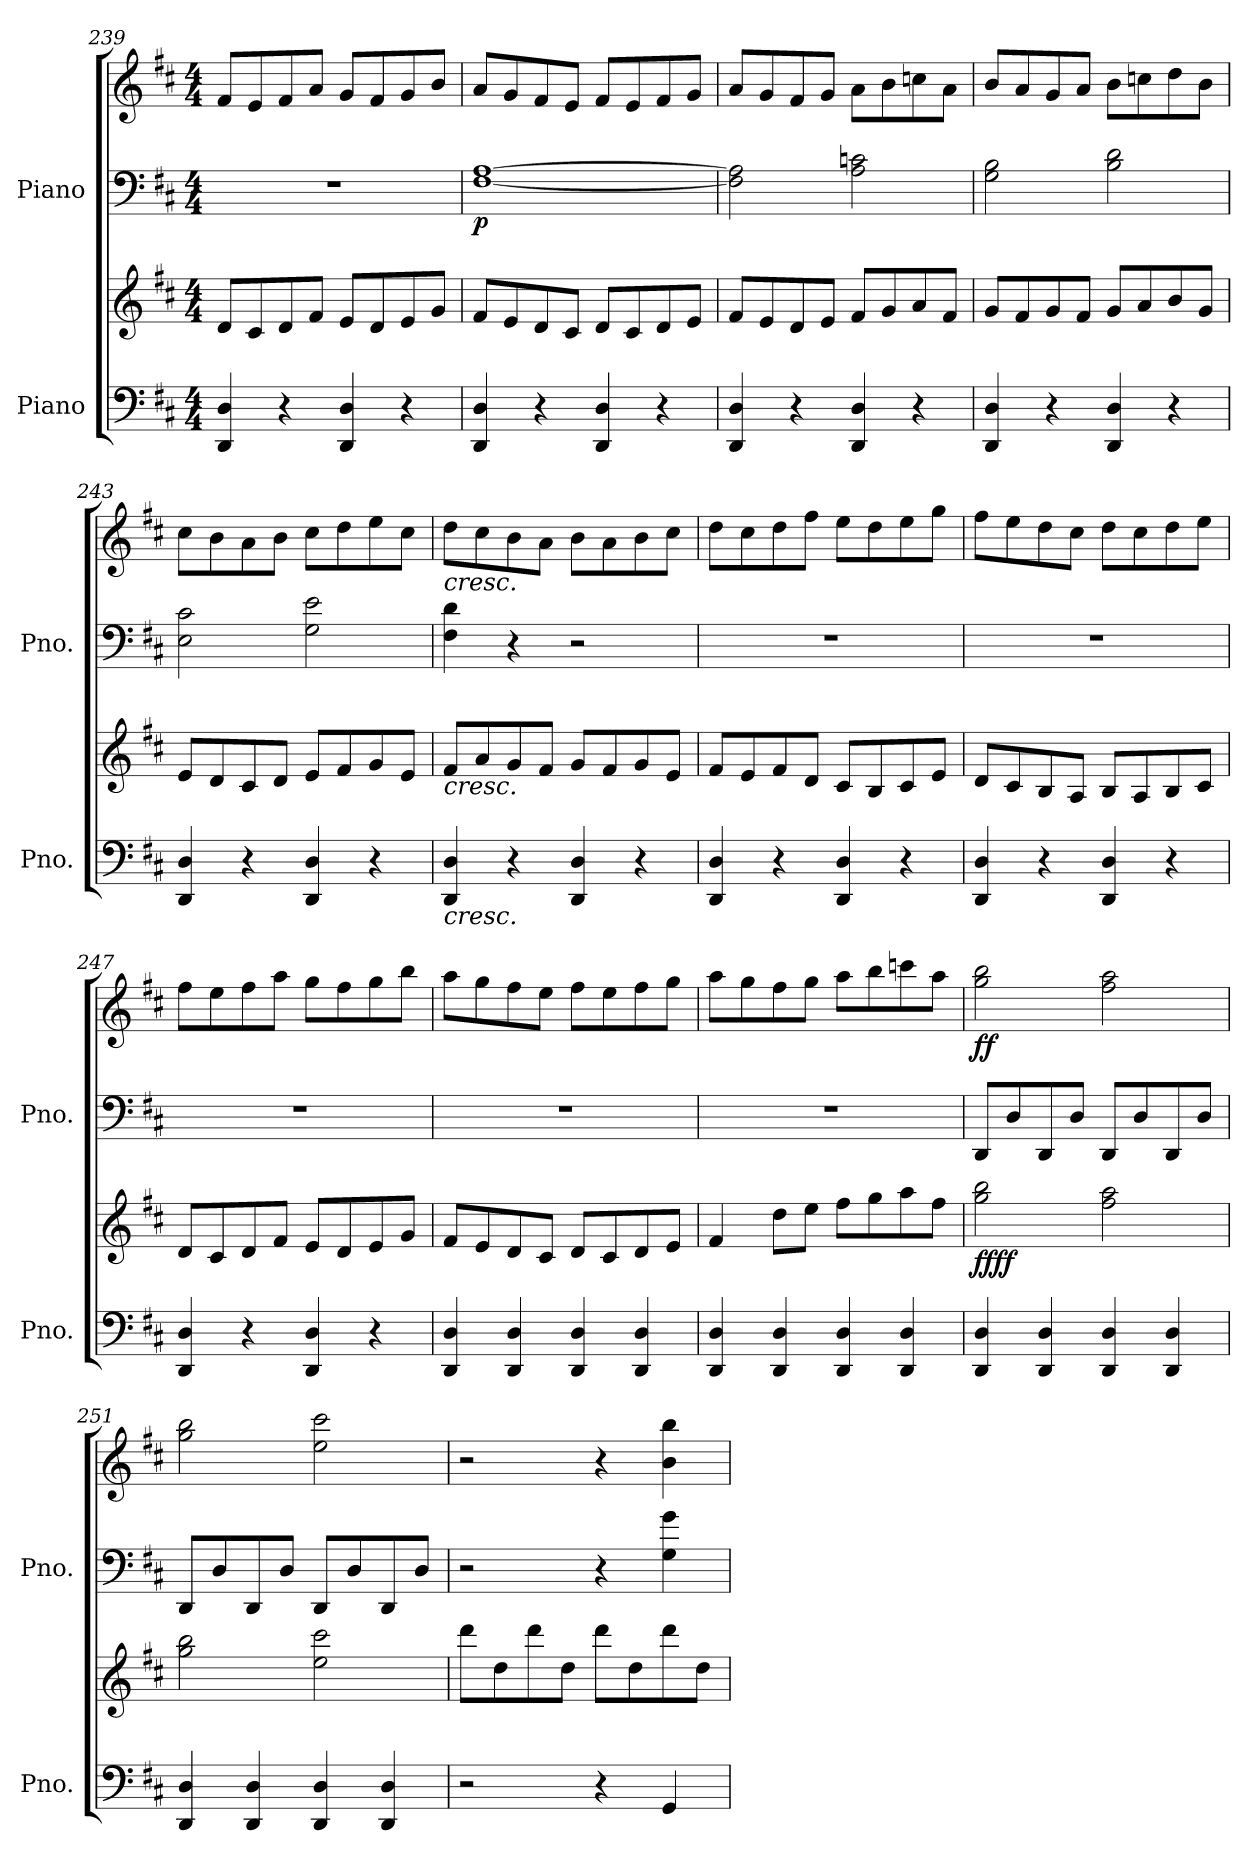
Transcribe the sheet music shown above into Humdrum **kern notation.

**kern	**kern	**dynam	**kern	**kern	**dynam
*part2	*part2	*part2	*part1	*part1	*part1
*staff4	*staff3	*staff3/4	*staff2	*staff1	*staff1/2
*I"Piano	*	*	*I"Piano	*	*
*I'Pno.	*	*	*I'Pno.	*	*
*clefF4	*clefG2	*	*clefF4	*clefG2	*
*k[f#c#]	*k[f#c#]	*	*k[f#c#]	*k[f#c#]	*
*M4/4	*M4/4	*	*M4/4	*M4/4	*
=239	=239	=239	=239	=239	=239
4DD/ 4D/	8d/L	.	1r	8f#/L	.
.	8c#/	.	.	8e/	.
4r	8d/	.	.	8f#/	.
.	8f#/J	.	.	8a/J	.
4DD/ 4D/	8e/L	.	.	8g/L	.
.	8d/	.	.	8f#/	.
4r	8e/	.	.	8g/	.
.	8g/J	.	.	8b/J	.
!!LO:PB:g=z
=240	=240	=240	=240	=240	=240
!	!	!	!	!	!LO:DY:b=2
4DD/ 4D/	8f#/L	.	[1F# [1A	8a/L	p
.	8e/	.	.	8g/	.
4r	8d/	.	.	8f#/	.
.	8c#/J	.	.	8e/J	.
4DD/ 4D/	8d/L	.	.	8f#/L	.
.	8c#/	.	.	8e/	.
4r	8d/	.	.	8f#/	.
.	8e/J	.	.	8g/J	.
=241	=241	=241	=241	=241	=241
4DD/ 4D/	8f#/L	.	2F#\] 2A\]	8a/L	.
.	8e/	.	.	8g/	.
4r	8d/	.	.	8f#/	.
.	8e/J	.	.	8g/J	.
4DD/ 4D/	8f#/L	.	2A\ 2cn\	8a\L	.
.	8g/	.	.	8b\	.
4r	8a/	.	.	8ccn\	.
.	8f#/J	.	.	8a\J	.
=242	=242	=242	=242	=242	=242
4DD/ 4D/	8g/L	.	2G\ 2B\	8b/L	.
.	8f#/	.	.	8a/	.
4r	8g/	.	.	8g/	.
.	8f#/J	.	.	8a/J	.
4DD/ 4D/	8g/L	.	2B\ 2d\	8b\L	.
.	8a/	.	.	8ccn\	.
4r	8b/	.	.	8dd\	.
.	8g/J	.	.	8b\J	.
=243	=243	=243	=243	=243	=243
4DD/ 4D/	8e/L	.	2E\ 2c#\	8cc#\L	.
.	8d/	.	.	8b\	.
4r	8c#/	.	.	8a\	.
.	8d/J	.	.	8b\J	.
4DD/ 4D/	8e/L	.	2G\ 2e\	8cc#\L	.
.	8f#/	.	.	8dd\	.
4r	8g/	.	.	8ee\	.
.	8e/J	.	.	8cc#\J	.
=244	=244	=244	=244	=244	=244
!	!	!	!	!LO:TX:b:i:t=cresc.	!
!	!LO:TX:b:i:t=cresc.	!	!	!	!
!LO:TX:b:i:t=cresc.	!	!	!	!	!
4DD/ 4D/	8f#/L	.	4F#\ 4d\	8dd\L	.
.	8a/	.	.	8cc#\	.
4r	8g/	.	4r	8b\	.
.	8f#/J	.	.	8a\J	.
4DD/ 4D/	8g/L	.	2r	8b\L	.
.	8f#/	.	.	8a\	.
4r	8g/	.	.	8b\	.
.	8e/J	.	.	8cc#\J	.
!!LO:LB:g=z
=245	=245	=245	=245	=245	=245
4DD/ 4D/	8f#/L	.	1r	8dd\L	.
.	8e/	.	.	8cc#\	.
4r	8f#/	.	.	8dd\	.
.	8d/J	.	.	8ff#\J	.
4DD/ 4D/	8c#/L	.	.	8ee\L	.
.	8B/	.	.	8dd\	.
4r	8c#/	.	.	8ee\	.
.	8e/J	.	.	8gg\J	.
=246	=246	=246	=246	=246	=246
4DD/ 4D/	8d/L	.	1r	8ff#\L	.
.	8c#/	.	.	8ee\	.
4r	8B/	.	.	8dd\	.
.	8A/J	.	.	8cc#\J	.
4DD/ 4D/	8B/L	.	.	8dd\L	.
.	8A/	.	.	8cc#\	.
4r	8B/	.	.	8dd\	.
.	8c#/J	.	.	8ee\J	.
=247	=247	=247	=247	=247	=247
4DD/ 4D/	8d/L	.	1r	8ff#\L	.
.	8c#/	.	.	8ee\	.
4r	8d/	.	.	8ff#\	.
.	8f#/J	.	.	8aa\J	.
4DD/ 4D/	8e/L	.	.	8gg\L	.
.	8d/	.	.	8ff#\	.
4r	8e/	.	.	8gg\	.
.	8g/J	.	.	8bb\J	.
=248	=248	=248	=248	=248	=248
4DD/ 4D/	8f#/L	.	1r	8aa\L	.
.	8e/	.	.	8gg\	.
4DD/ 4D/	8d/	.	.	8ff#\	.
.	8c#/J	.	.	8ee\J	.
4DD/ 4D/	8d/L	.	.	8ff#\L	.
.	8c#/	.	.	8ee\	.
4DD/ 4D/	8d/	.	.	8ff#\	.
.	8e/J	.	.	8gg\J	.
!!LO:LB:g=z
=249	=249	=249	=249	=249	=249
4DD/ 4D/	4f#/	.	1r	8aa\L	.
.	.	.	.	8gg\	.
4DD/ 4D/	8dd\L	.	.	8ff#\	.
.	8ee\J	.	.	8gg\J	.
4DD/ 4D/	8ff#\L	.	.	8aa\L	.
.	8gg\	.	.	8bb\	.
4DD/ 4D/	8aa\	.	.	8cccn\	.
.	8ff#\J	.	.	8aa\J	.
=250	=250	=250	=250	=250	=250
!	!	!LO:DY:b	!	!	!
!	!	!LO:DY:n=1:b	!	!	!LO:DY:b
4DD/ 4D/	2gg\ 2bb\	ff ff	8DD/L	2gg\ 2bb\	ff
.	.	.	8D/	.	.
4DD/ 4D/	.	.	8DD/	.	.
.	.	.	8D/J	.	.
4DD/ 4D/	2ff#\ 2aa\	.	8DD/L	2ff#\ 2aa\	.
.	.	.	8D/	.	.
4DD/ 4D/	.	.	8DD/	.	.
.	.	.	8D/J	.	.
=251	=251	=251	=251	=251	=251
4DD/ 4D/	2gg\ 2bb\	.	8DD/L	2gg\ 2bb\	.
.	.	.	8D/	.	.
4DD/ 4D/	.	.	8DD/	.	.
.	.	.	8D/J	.	.
4DD/ 4D/	2ee\ 2ccc#\	.	8DD/L	2ee\ 2ccc#\	.
.	.	.	8D/	.	.
4DD/ 4D/	.	.	8DD/	.	.
.	.	.	8D/J	.	.
=252	=252	=252	=252	=252	=252
2r	8ddd\L	.	2r	2r	.
.	8dd\	.	.	.	.
.	8ddd\	.	.	.	.
.	8dd\J	.	.	.	.
4r	8ddd\L	.	4r	4r	.
.	8dd\	.	.	.	.
4GG/	8ddd\	.	4G\ 4g\	4b\ 4bb\	.
.	8dd\J	.	.	.	.
=	=	=	=	=	=
*-	*-	*-	*-	*-	*-
